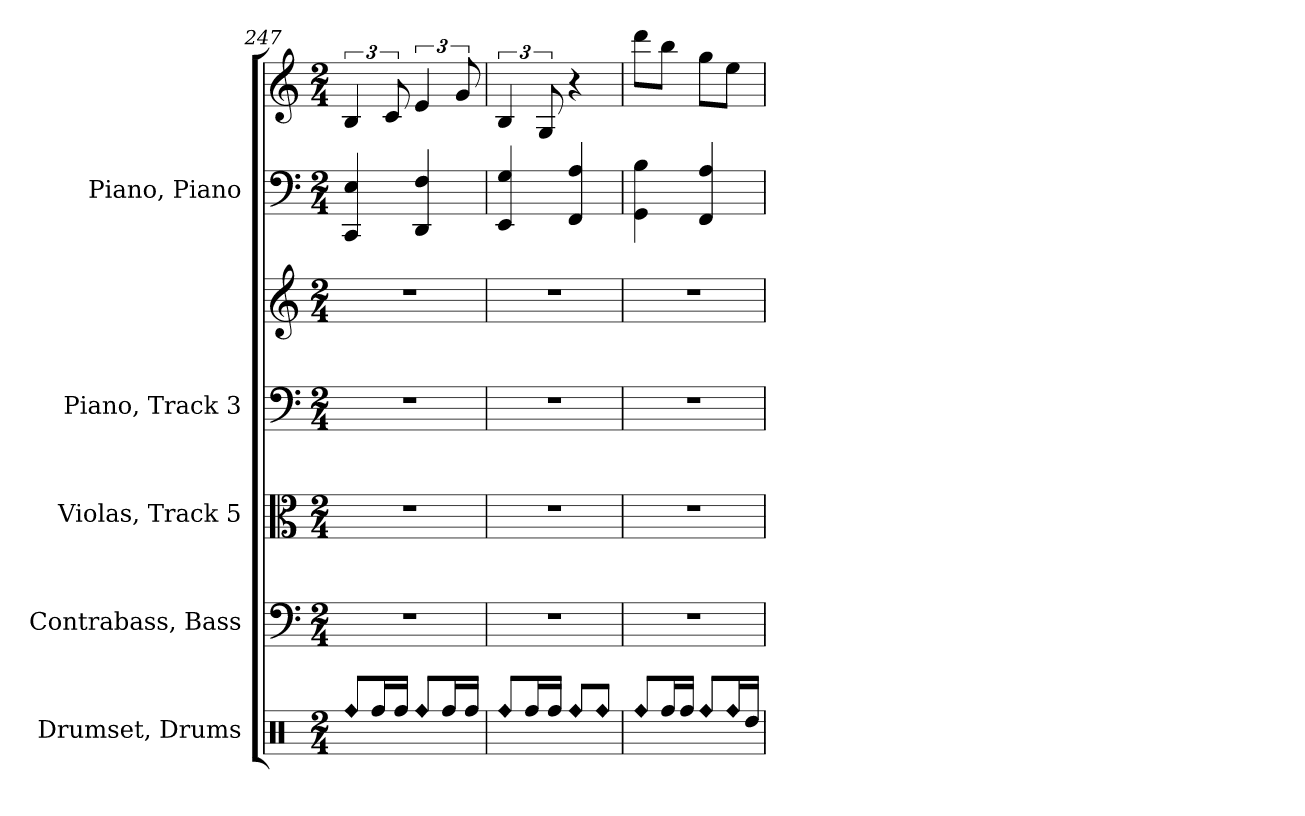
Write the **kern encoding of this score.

**kern	**kern	**kern	**kern	**kern	**kern	**kern
*part5	*part4	*part3	*part2	*part2	*part1	*part1
*staff7	*staff6	*staff5	*staff4	*staff3	*staff2	*staff1
*I"Drumset, Drums	*I"Contrabass, Bass	*I"Violas, Track  5	*I"Piano, Track  3	*	*I"Piano, Piano	*
*I'D. Set	*I'Cb.	*I'Vlas.	*I'Pno.	*	*I'Pno.	*
*clefX	*clefF4	*clefC3	*clefF4	*clefG2	*clefF4	*clefG2
*	*ITrd7c12	*	*	*	*	*
*k[]	*k[]	*k[]	*k[]	*k[]	*k[]	*k[]
*M2/4	*M2/4	*M2/4	*M2/4	*M2/4	*M2/4	*M2/4
=247	=247	=247	=247	=247	=247	=247
!LO:N:head=diamond	!	!	!	!	!	!
8Rff/L	2r	2r	2r	2r	4CC/ 4E/	6B/
16Rff/L	.	.	.	.	.	.
.	.	.	.	.	.	12c/
16Rff/JJ	.	.	.	.	.	.
!LO:N:head=diamond	!	!	!	!	!	!
8Rff/L	.	.	.	.	4DD/ 4F/	6e/
16Rff/L	.	.	.	.	.	.
.	.	.	.	.	.	12g/
16Rff/JJ	.	.	.	.	.	.
=248	=248	=248	=248	=248	=248	=248
!LO:N:head=diamond	!	!	!	!	!	!
8Rff/L	2r	2r	2r	2r	4EE/ 4G/	6B/
16Rff/L	.	.	.	.	.	.
.	.	.	.	.	.	12G/
16Rff/JJ	.	.	.	.	.	.
!LO:N:head=diamond	!	!	!	!	!	!
8Rff/L	.	.	.	.	4FF/ 4A/	4r
!LO:N:head=diamond	!	!	!	!	!	!
8Rff/J	.	.	.	.	.	.
=249	=249	=249	=249	=249	=249	=249
!LO:N:head=diamond	!	!	!	!	!	!
8Rff/L	2r	2r	2r	2r	4GG\ 4B\	8ddd\L
16Rff/L	.	.	.	.	.	8bb\J
16Rff/JJ	.	.	.	.	.	.
!LO:N:head=diamond	!	!	!	!	!	!
8Rff/L	.	.	.	.	4FF/ 4A/	8gg\L
!LO:N:head=diamond	!	!	!	!	!	!
16Rff/L	.	.	.	.	.	8ee\J
16Rdd/JJ	.	.	.	.	.	.
=	=	=	=	=	=	=
*-	*-	*-	*-	*-	*-	*-
